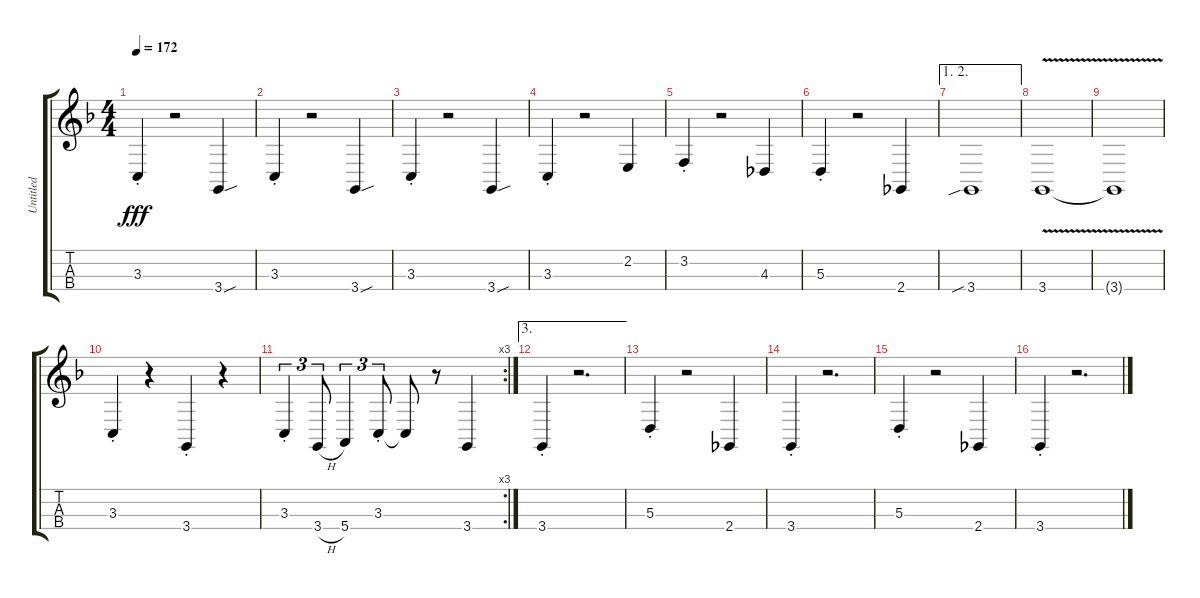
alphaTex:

\track ("Untitled" "Untitled") {instrument trombone}
\staff {score tabs}
\tuning (G3 D3 A2 E2) {hide}
\ts (4 4)
\tempo 172
\clef g2
\ks f
3.3{st}.4{dy fff} r.2 3.4{sou}.4 |
3.3{st}.4 r.2 3.4{sou}.4 |
3.3{st}.4 r.2 3.4{sou}.4 |
3.3{st}.4 r.2 2.2.4 |
3.2{st}.4 r.2 4.3.4 |
5.3{st}.4 r.2 2.4.4 |
\ae (1 2)
3.4{sib}.1 |
3.4{v}.1 |
3.4{v t}.1 |
3.3{st}.4 r.4 3.4{st}.4 r.4 |
\rc 3
3.3{st}.4{tu (3 2)} 3.4{h}.8{tu (3 2)} 5.4.4{tu (3 2)} 3.3{st}.8{tu (3 2)} 3.3{t}.8 r.8 3.4.4 |
\ae 3
3.4{st}.4 r.2{d} |
5.3{st}.4 r.2 2.4.4 |
3.4{st}.4 r.2{d} |
5.3{st}.4 r.2 2.4.4 |
3.4{st}.4 r.2{d}
